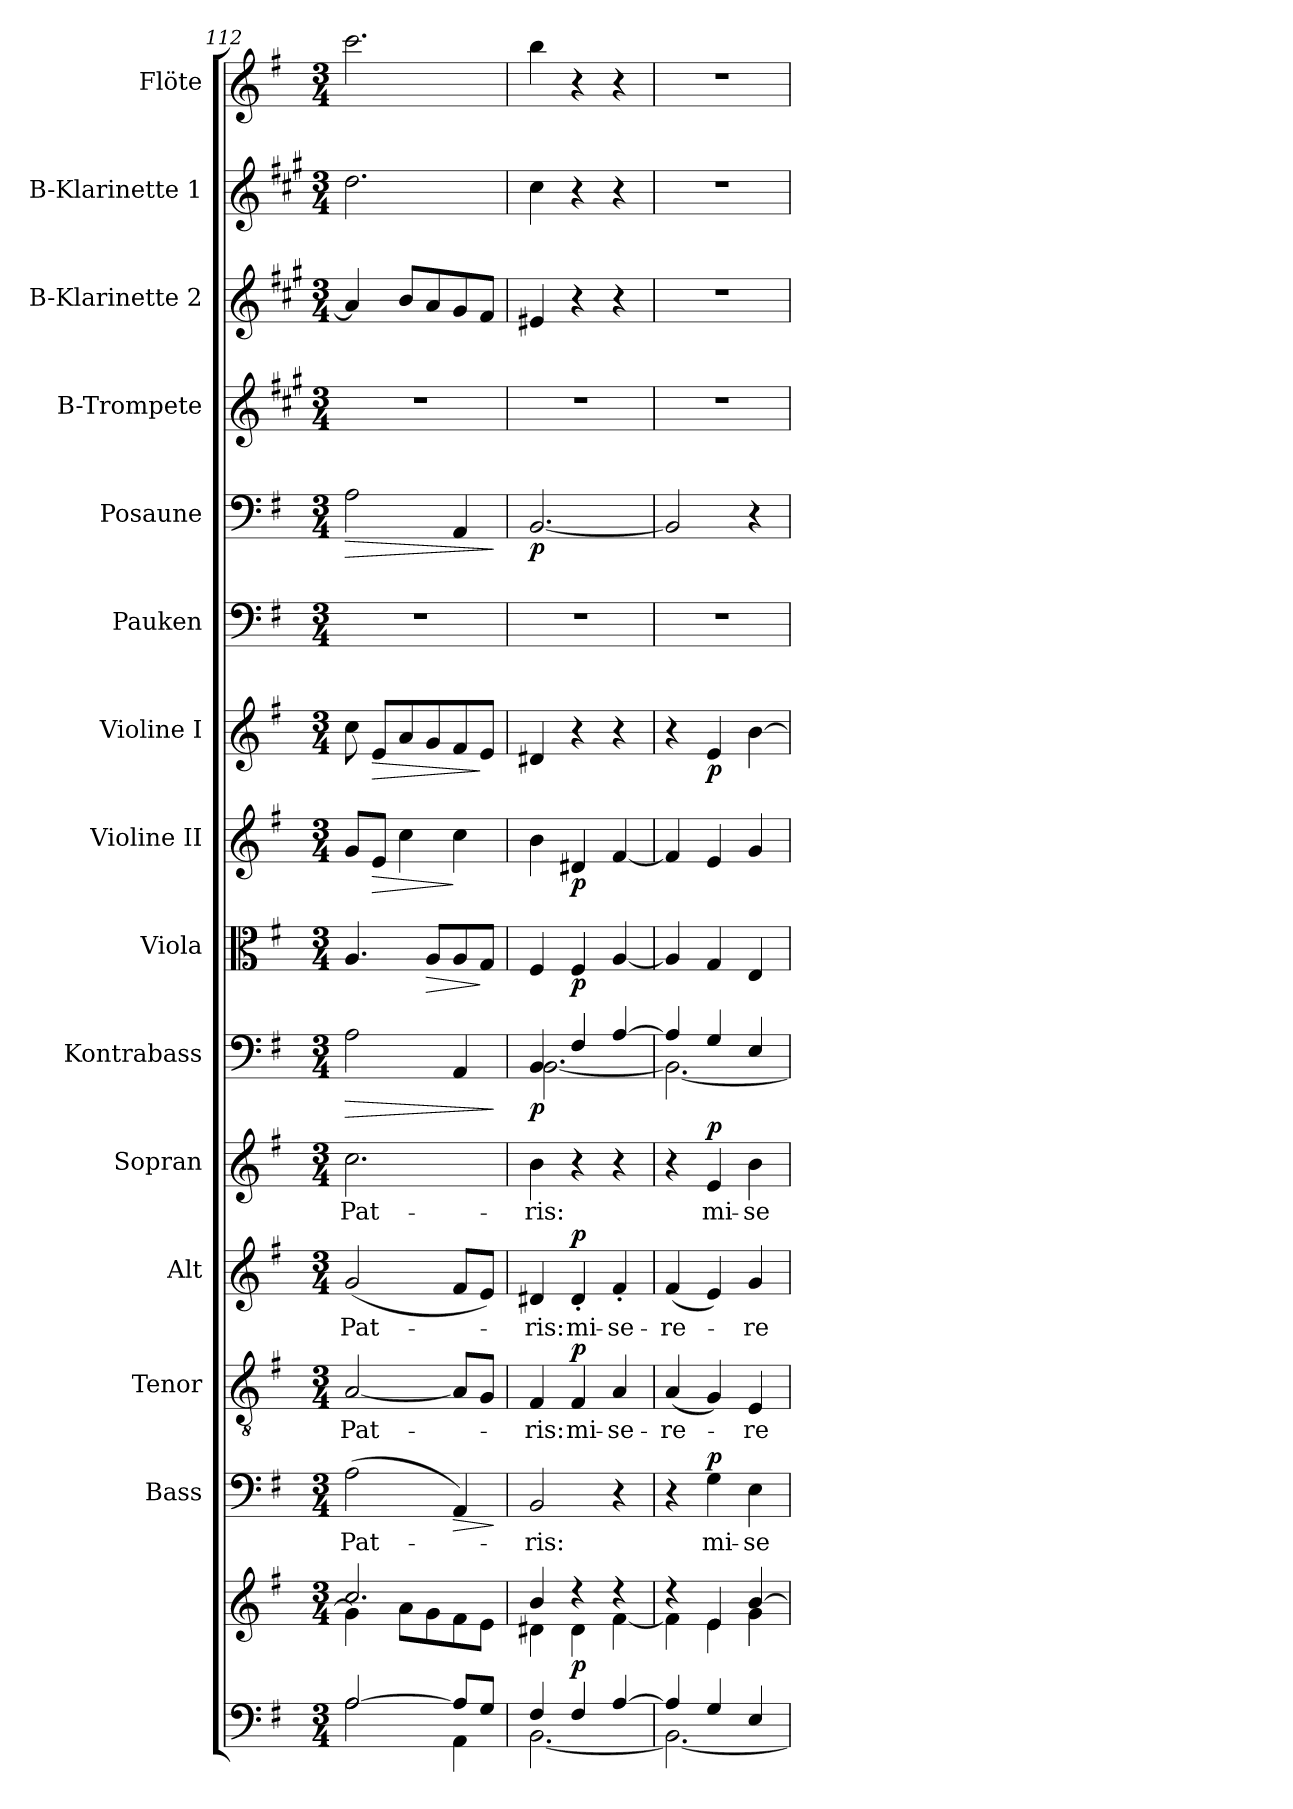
**kern	**kern	**dynam	**kern	**text	**dynam	**kern	**text	**dynam	**kern	**text	**dynam	**kern	**text	**dynam	**kern	**dynam	**kern	**dynam	**kern	**dynam	**kern	**dynam	**kern	**kern	**dynam	**kern	**kern	**kern	**kern
*part15	*part15	*part15	*part14	*part14	*part14	*part13	*part13	*part13	*part12	*part12	*part12	*part11	*part11	*part11	*part10	*part10	*part9	*part9	*part8	*part8	*part7	*part7	*part6	*part5	*part5	*part4	*part3	*part2	*part1
*staff16	*staff15	*staff15/16	*staff14	*staff14	*staff14	*staff13	*staff13	*staff13	*staff12	*staff12	*staff12	*staff11	*staff11	*staff11	*staff10	*staff10	*staff9	*staff9	*staff8	*staff8	*staff7	*staff7	*staff6	*staff5	*staff5	*staff4	*staff3	*staff2	*staff1
*	*	*	*I"Bass	*	*	*I"Tenor	*	*	*I"Alt	*	*	*I"Sopran	*	*	*I"Kontrabass	*	*I"Viola	*	*I"Violine II	*	*I"Violine I	*	*I"Pauken	*I"Posaune	*	*I"B-Trompete	*I"B-Klarinette 2	*I"B-Klarinette 1	*I"Flöte
*	*	*	*I'B.	*	*	*I'T.	*	*	*I'A.	*	*	*I'S.	*	*	*I'Kb.	*	*I'Vla.	*	*I'Vl. II	*	*I'Vl. I	*	*I'Pk.	*I'Pos.	*	*I'B Trp.	*I'B Kl. 2	*I'B Kl. 1	*I'Fl.
*clefF4	*clefG2	*	*clefF4	*	*	*clefGv2	*	*	*clefG2	*	*	*clefG2	*	*	*clefF4	*	*clefC3	*	*clefG2	*	*clefG2	*	*clefF4	*clefF4	*	*clefG2	*clefG2	*clefG2	*clefG2
*	*	*	*	*	*	*	*	*	*	*	*	*	*	*	*ITrd7c12	*	*	*	*	*	*	*	*	*	*	*ITrd1c2	*ITrd1c2	*ITrd1c2	*
*k[f#]	*k[f#]	*	*k[f#]	*	*	*k[f#]	*	*	*k[f#]	*	*	*k[f#]	*	*	*k[f#]	*	*k[f#]	*	*k[f#]	*	*k[f#]	*	*k[f#]	*k[f#]	*	*k[f#]	*k[f#]	*k[f#]	*k[f#]
*G:	*G:	*	*G:	*	*	*G:	*	*	*G:	*	*	*G:	*	*	*G:	*	*G:	*	*G:	*	*G:	*	*G:	*G:	*	*G:	*G:	*G:	*G:
*M3/4	*M3/4	*	*M3/4	*	*	*M3/4	*	*	*M3/4	*	*	*M3/4	*	*	*M3/4	*	*M3/4	*	*M3/4	*	*M3/4	*	*M3/4	*M3/4	*	*M3/4	*M3/4	*M3/4	*M3/4
=112	=112	=112	=112	=112	=112	=112	=112	=112	=112	=112	=112	=112	=112	=112	=112	=112	=112	=112	=112	=112	=112	=112	=112	=112	=112	=112	=112	=112	=112
*^	*^	*	*	*	*	*	*	*	*	*	*	*	*	*	*	*	*	*	*	*	*	*	*	*	*	*	*	*	*
!	!	!	!	!	!	!LO:LY:b	!	!	!LO:LY:b	!	!	!LO:LY:b	!	!	!LO:LY:b	!	!	!LO:HP:b	!	!	!	!	!	!	!	!	!LO:HP:b	!	!	!	!
[>2A/	2A\	2.cc/	4g\]	.	(>2A\	Pat-	.	[2A/	Pat-	.	(<2g/	Pat-	.	2.cc\	Pat-	.	2AA\	>	4.A/	.	8g/L	.	8cc\	.	2.r	2A\	>	2.r	4g/]	2.cc\	2.ccc\
!	!	!	!	!	!	!	!	!	!	!	!	!	!	!	!	!	!	!	!	!	!	!LO:HP:b	!	!LO:HP:b	!	!	!	!	!	!	!
.	.	.	.	.	.	.	.	.	.	.	.	.	.	.	.	.	.	.	.	.	8e/J	>	8e/L	>	.	.	.	.	.	.	.
.	.	.	8a\L	.	.	.	.	.	.	.	.	.	.	.	.	.	.	.	.	.	4cc\	.	8a/	.	.	.	.	.	8a/L	.	.
!	!	!	!	!	!	!	!	!	!	!	!	!	!	!	!	!	!	!	!	!LO:HP:b	!	!	!	!	!	!	!	!	!	!	!
.	.	.	8g\	.	.	.	.	.	.	.	.	.	.	.	.	.	.	.	8A/L	>	.	.	8g/	.	.	.	.	.	8g/	.	.
!	!	!	!	!	!	!	!LO:HP:b	!	!	!	!	!	!	!	!	!	!	!	!	!	!	!	!	!	!	!	!	!	!	!	!
8A/L]	4AA\	.	8f#\	.	4AA/)	.	>	8A/L]	.	.	8f#/L	.	.	.	.	.	4AAA/	.	8A/	.	4cc\	]	8f#/	.	.	4AA/	.	.	8f#/	.	.
8G/J	.	.	8e\J	.	.	.	.	8G/J	.	.	8e/J)	.	.	.	.	.	.	.	8G/J	]	.	.	8e/J	]	.	.	.	.	8e/J	.	.
*v	*v	*	*	*	*	*	*	*	*	*	*	*	*	*	*	*	*	*	*	*	*	*	*	*	*	*	*	*	*	*	*
*	*v	*v	*	*	*	*	*	*	*	*	*	*	*	*	*	*	*	*	*	*	*	*	*	*	*	*	*	*	*	*
.	.	.	.	.	]	.	.	.	.	.	.	.	.	.	.	]	.	.	.	.	.	.	.	.	]	.	.	.	.
=113	=113	=113	=113	=113	=113	=113	=113	=113	=113	=113	=113	=113	=113	=113	=113	=113	=113	=113	=113	=113	=113	=113	=113	=113	=113	=113	=113	=113	=113
*^	*^	*	*	*	*	*	*	*	*	*	*	*	*	*	*	*	*	*	*	*	*	*	*	*	*	*	*	*	*
!	!	!	!	!	!	!LO:LY:b	!	!	!LO:LY:b	!	!	!LO:LY:b	!	!	!LO:LY:b	!	!	!LO:DY:b	!	!	!	!	!	!	!	!	!LO:DY:b	!	!	!	!
*	*	*	*	*	*	*	*	*	*	*	*	*	*	*	*	*	*^	*	*	*	*	*	*	*	*	*	*	*	*	*	*
4F#/	[<2.BB\	4b/	4d#X\	.	2BB/	-ris:	.	4F#/	-ris:	.	4d#X/	-ris:	.	4b\	-ris:	.	4BBB/	[<2.BBB\	p	4F#/	.	4b\	.	4d#X/	.	2.r	[2.BB/	p	2.r	4d#X/	4b\	4bb\
!	!	!	!	!LO:DY:b	!	!	!	!	!LO:LY:b	!LO:DY:a	!	!LO:LY:b	!LO:DY:a	!	!	!	!	!	!	!	!LO:DY:b	!	!LO:DY:b	!	!	!	!	!	!	!	!	!
4F#/	.	4rdd	4d#\	p	.	.	.	4F#/	mi-	p	4d#'</	mi-	p	4r	.	.	4FF#/	.	.	4F#/	p	4d#X/	p	4r	.	.	.	.	.	4r	4r	4r
!	!	!	!	!	!	!	!	!	!LO:LY:b	!	!	!LO:LY:b	!	!	!	!	!	!	!	!	!	!	!	!	!	!	!	!	!	!	!	!
[>4A/	.	4rdd	[<4f#\	.	4r	.	.	4A/	-se-	.	4f#'</	-se-	.	4r	.	.	[>4AA/	.	.	[4A/	.	[4f#/	.	4r	.	.	.	.	.	4r	4r	4r
=114	=114	=114	=114	=114	=114	=114	=114	=114	=114	=114	=114	=114	=114	=114	=114	=114	=114	=114	=114	=114	=114	=114	=114	=114	=114	=114	=114	=114	=114	=114	=114	=114
!	!	!	!	!	!	!	!	!	!LO:LY:b	!	!	!LO:LY:b	!	!	!	!	!	!	!	!	!	!	!	!	!	!	!	!	!	!	!	!
4A/]	2.BB\_	4rdd	4f#\]	.	4r	.	.	(<4A/	-re-	.	(<4f#/	-re-	.	4r	.	.	4AA/]	2.BBB\_	.	4A/]	.	4f#/]	.	4r	.	2.r	2BB/]	.	2.r	2.r	2.r	2.r
!	!	!	!	!	!	!LO:LY:b	!LO:DY:a	!	!	!	!	!	!	!	!LO:LY:b	!LO:DY:a	!	!	!	!	!	!	!	!	!LO:DY:b	!	!	!	!	!	!	!
4G/	.	4e/	4e\	.	4G\	mi-	p	4G/)	.	.	4e/)	.	.	4e/	mi-	p	4GG/	.	.	4G/	.	4e/	.	4e/	p	.	.	.	.	.	.	.
!	!	!	!	!	!	!LO:LY:b	!	!	!LO:LY:b	!	!	!LO:LY:b	!	!	!LO:LY:b	!	!	!	!	!	!	!	!	!	!	!	!	!	!	!	!	!
4E/	.	[>4b/	4g\	.	4E\	-se-	.	4E/	-re	.	4g/	-re	.	4b\	-se-	.	4EE/	.	.	4E/	.	4g/	.	[4b\	.	.	4r	.	.	.	.	.
*v	*v	*	*	*	*	*	*	*	*	*	*	*	*	*	*	*	*v	*v	*	*	*	*	*	*	*	*	*	*	*	*	*	*
*	*v	*v	*	*	*	*	*	*	*	*	*	*	*	*	*	*	*	*	*	*	*	*	*	*	*	*	*	*	*	*
=	=	=	=	=	=	=	=	=	=	=	=	=	=	=	=	=	=	=	=	=	=	=	=	=	=	=	=	=	=
*-	*-	*-	*-	*-	*-	*-	*-	*-	*-	*-	*-	*-	*-	*-	*-	*-	*-	*-	*-	*-	*-	*-	*-	*-	*-	*-	*-	*-	*-
